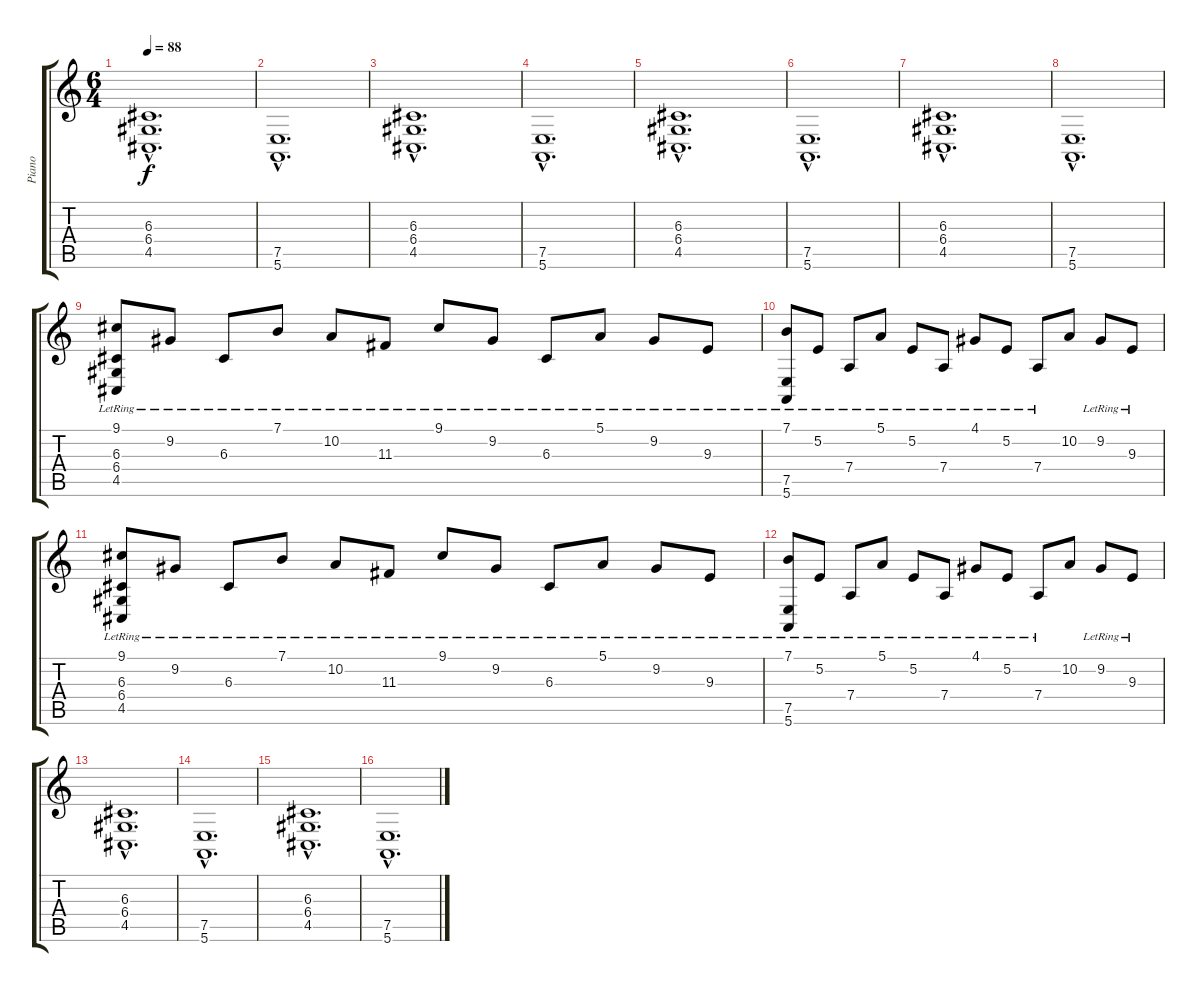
\track ("Piano" "Piano") {instrument brightacousticpiano}
\staff {score tabs}
\tuning (E4 B3 G3 D3 A2 E2) {hide}
\ts (6 4)
\tempo 88
\clef g2
\ks c
(6.3{hac} 6.4{hac} 4.5{hac}).1{d dy f instrument brightacousticpiano} |
(7.5{hac} 5.6{hac}).1{d} |
(6.3{hac} 6.4{hac} 4.5{hac}).1{d} |
(7.5{hac} 5.6{hac}).1{d} |
(6.3{hac} 6.4{hac} 4.5{hac}).1{d} |
(7.5{hac} 5.6{hac}).1{d} |
(6.3{hac} 6.4{hac} 4.5{hac}).1{d} |
(7.5{hac} 5.6{hac}).1{d} |
(9.1{lr} 6.3{lr} 6.4{lr} 4.5{lr}).8 9.2{lr}.8 6.3{lr}.8 7.1{lr}.8 10.2{lr}.8 11.3{lr}.8 9.1{lr}.8 9.2{lr}.8 6.3{lr}.8 5.1{lr}.8 9.2{lr}.8 9.3{lr}.8 |
(7.1{lr} 7.5{lr} 5.6{lr}).8 5.2{lr}.8 7.4{lr}.8 5.1{lr}.8 5.2{lr}.8 7.4{lr}.8 4.1{lr}.8 5.2{lr}.8 7.4{lr}.8 10.2.8 9.2{lr}.8 9.3{lr}.8 |
(9.1{lr} 6.3{lr} 6.4{lr} 4.5{lr}).8 9.2{lr}.8 6.3{lr}.8 7.1{lr}.8 10.2{lr}.8 11.3{lr}.8 9.1{lr}.8 9.2{lr}.8 6.3{lr}.8 5.1{lr}.8 9.2{lr}.8 9.3{lr}.8 |
(7.1{lr} 7.5{lr} 5.6{lr}).8 5.2{lr}.8 7.4{lr}.8 5.1{lr}.8 5.2{lr}.8 7.4{lr}.8 4.1{lr}.8 5.2{lr}.8 7.4{lr}.8 10.2.8 9.2{lr}.8 9.3{lr}.8 |
(6.3{hac} 6.4{hac} 4.5{hac}).1{d} |
(7.5{hac} 5.6{hac}).1{d} |
(6.3{hac} 6.4{hac} 4.5{hac}).1{d} |
(7.5{hac} 5.6{hac}).1{d}
